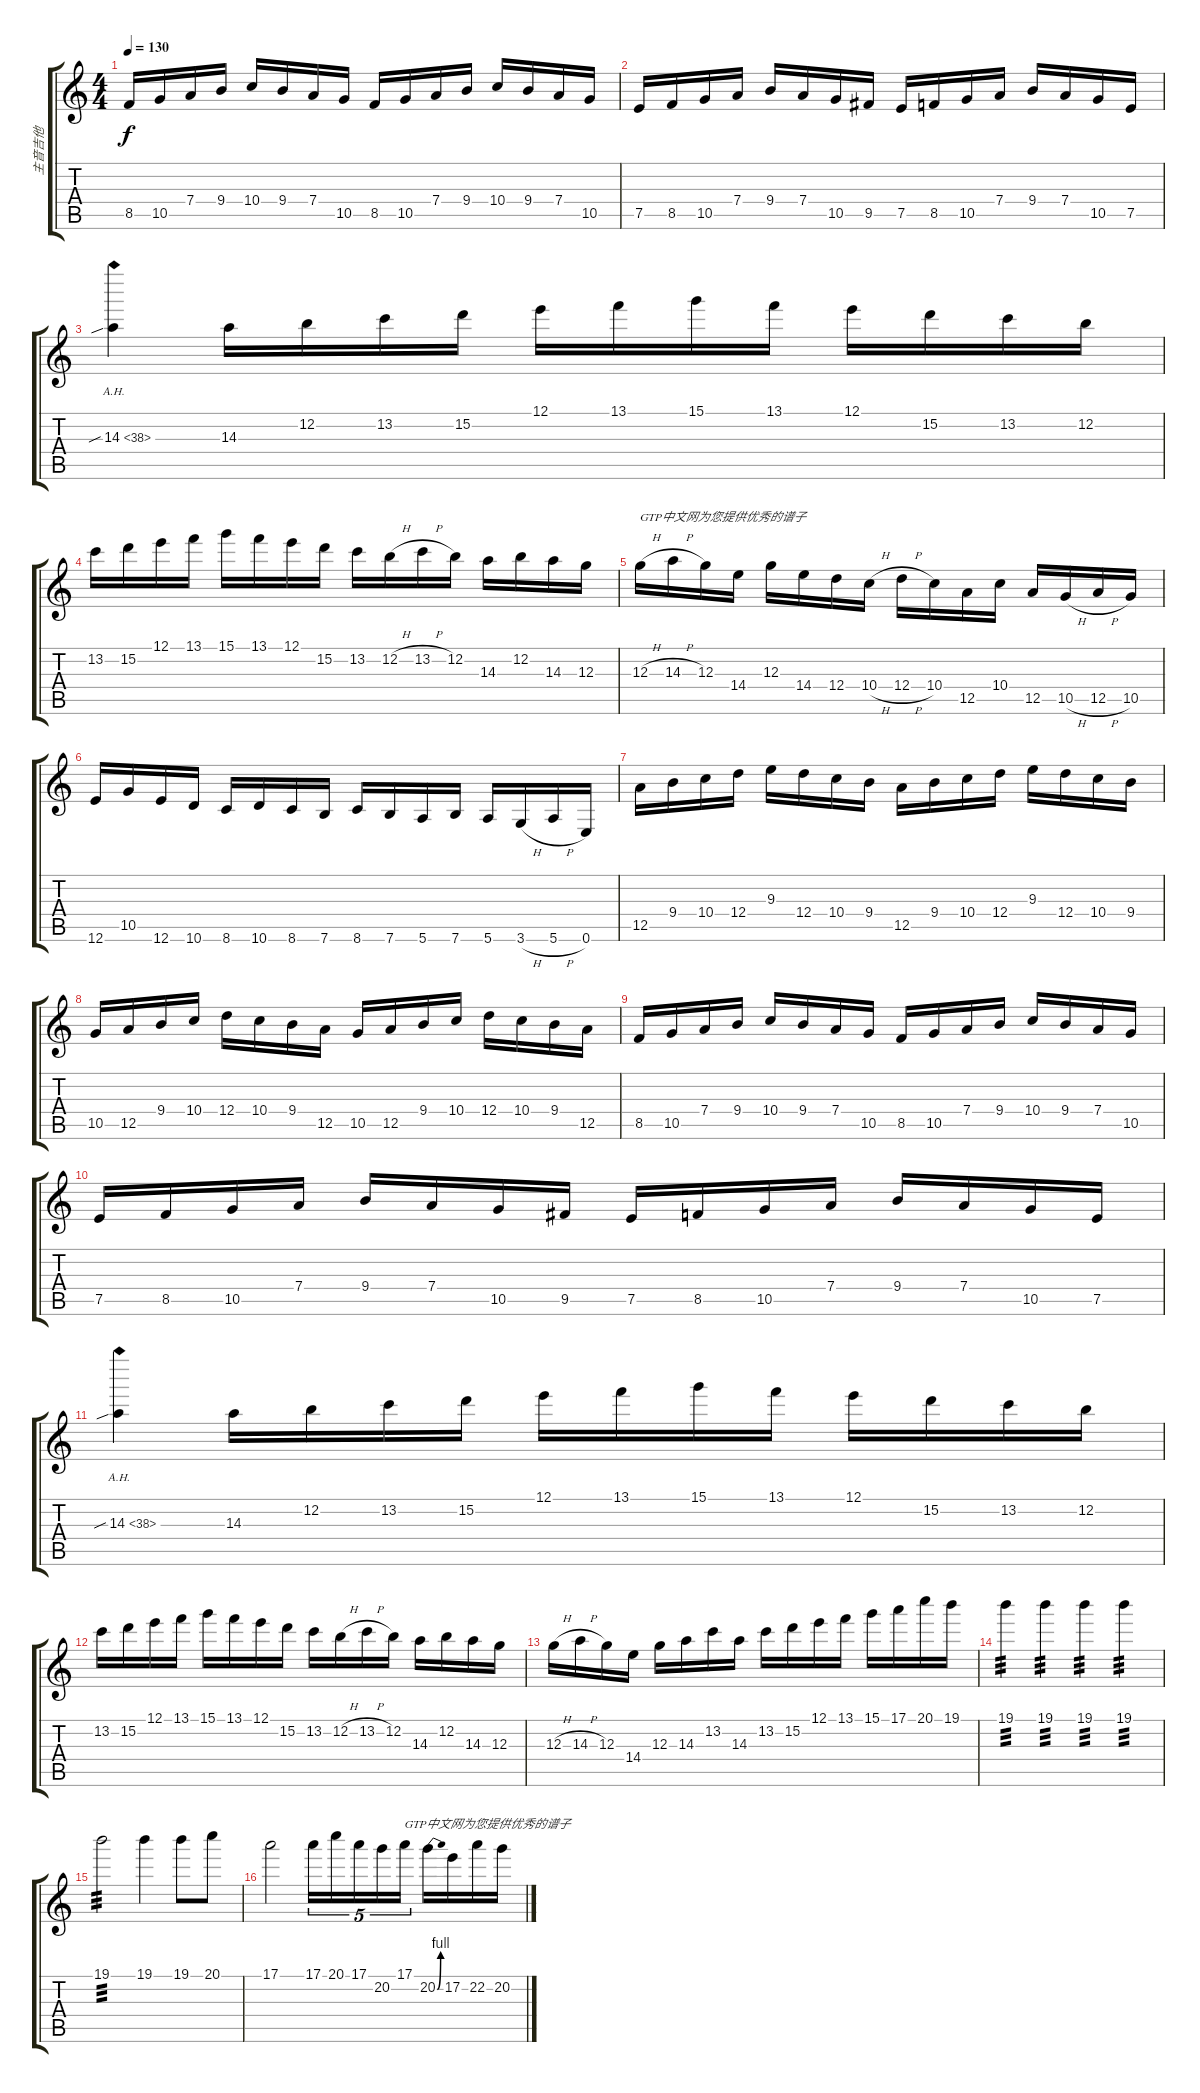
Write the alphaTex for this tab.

\track ("主音吉他" "主音吉他") {instrument distortionguitar}
\staff {score tabs}
\tuning (E4 B3 G3 D3 A2 E2) {hide}
\ts (4 4)
\tempo 130
\clef g2
\ks c
8.5.16{dy f} 10.5.16 7.4.16 9.4.16 10.4.16 9.4.16 7.4.16 10.5.16 8.5.16 10.5.16 7.4.16 9.4.16 10.4.16 9.4.16 7.4.16 10.5.16 |
7.5.16 8.5.16 10.5.16 7.4.16 9.4.16 7.4.16 10.5.16 9.5.16 7.5.16 8.5.16 10.5.16 7.4.16 9.4.16 7.4.16 10.5.16 7.5.16 |
14.3{ah 24 sib}.4 14.3.16 12.2.16 13.2.16 15.2.16 12.1.16 13.1.16 15.1.16 13.1.16 12.1.16 15.2.16 13.2.16 12.2.16 |
13.2.16 15.2.16 12.1.16 13.1.16 15.1.16 13.1.16 12.1.16 15.2.16 13.2.16 12.2{h}.16 13.2{h}.16 12.2.16 14.3.16 12.2.16 14.3.16 12.3.16 |
12.3{h}.16{txt "GTP中文网为您提供优秀的谱子"} 14.3{h}.16 12.3.16 14.4.16 12.3.16 14.4.16 12.4.16 10.4{h}.16 12.4{h}.16 10.4.16 12.5.16 10.4.16 12.5.16 10.5{h}.16 12.5{h}.16 10.5.16 |
12.6.16 10.5.16 12.6.16 10.6.16 8.6.16 10.6.16 8.6.16 7.6.16 8.6.16 7.6.16 5.6.16 7.6.16 5.6.16 3.6{h}.16 5.6{h}.16 0.6.16 |
12.5.16 9.4.16 10.4.16 12.4.16 9.3.16 12.4.16 10.4.16 9.4.16 12.5.16 9.4.16 10.4.16 12.4.16 9.3.16 12.4.16 10.4.16 9.4.16 |
10.5.16 12.5.16 9.4.16 10.4.16 12.4.16 10.4.16 9.4.16 12.5.16 10.5.16 12.5.16 9.4.16 10.4.16 12.4.16 10.4.16 9.4.16 12.5.16 |
8.5.16 10.5.16 7.4.16 9.4.16 10.4.16 9.4.16 7.4.16 10.5.16 8.5.16 10.5.16 7.4.16 9.4.16 10.4.16 9.4.16 7.4.16 10.5.16 |
7.5.16 8.5.16 10.5.16 7.4.16 9.4.16 7.4.16 10.5.16 9.5.16 7.5.16 8.5.16 10.5.16 7.4.16 9.4.16 7.4.16 10.5.16 7.5.16 |
14.3{ah 24 sib}.4 14.3.16 12.2.16 13.2.16 15.2.16 12.1.16 13.1.16 15.1.16 13.1.16 12.1.16 15.2.16 13.2.16 12.2.16 |
13.2.16 15.2.16 12.1.16 13.1.16 15.1.16 13.1.16 12.1.16 15.2.16 13.2.16 12.2{h}.16 13.2{h}.16 12.2.16 14.3.16 12.2.16 14.3.16 12.3.16 |
12.3{h}.16 14.3{h}.16 12.3.16 14.4.16 12.3.16 14.3.16 13.2.16 14.3.16 13.2.16 15.2.16 12.1.16 13.1.16 15.1.16 17.1.16 20.1.16 19.1.16 |
19.1.4{tp 3} 19.1.4{tp 3} 19.1.4{tp 3} 19.1.4{tp 3} |
19.1.2{tp 3} 19.1.4 19.1.8 20.1.8 |
17.1.2 17.1.16{tu (5 4)} 20.1.16{tu (5 4)} 17.1.16{tu (5 4)} 20.2.16{tu (5 4)} 17.1.16{tu (5 4) txt "GTP中文网为您提供优秀的谱子"} 20.2{be (bend 0 0 60 4)}.16 17.2.16 22.2.16 20.2.16
